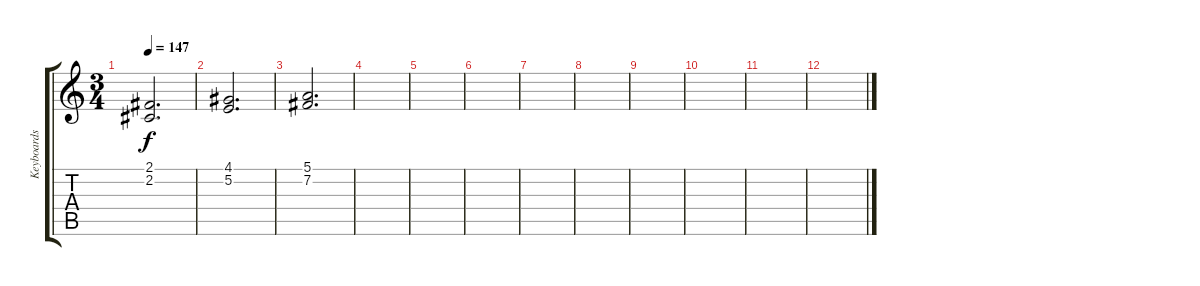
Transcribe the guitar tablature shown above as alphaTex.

\track ("Keyboards" "Keyboards") {instrument lead3calliope}
\staff {score tabs}
\tuning (E4 B3 G3 D3 A2 E2) {hide}
\ts (3 4)
\tempo 147
\clef g2
\ks c
(2.1 2.2).2{d dy f} |
(4.1 5.2).2{d} |
\section ("" "")
(5.1 7.2).2{d} |
|
|
|
|
|
|
|
|
\section ("" "")
